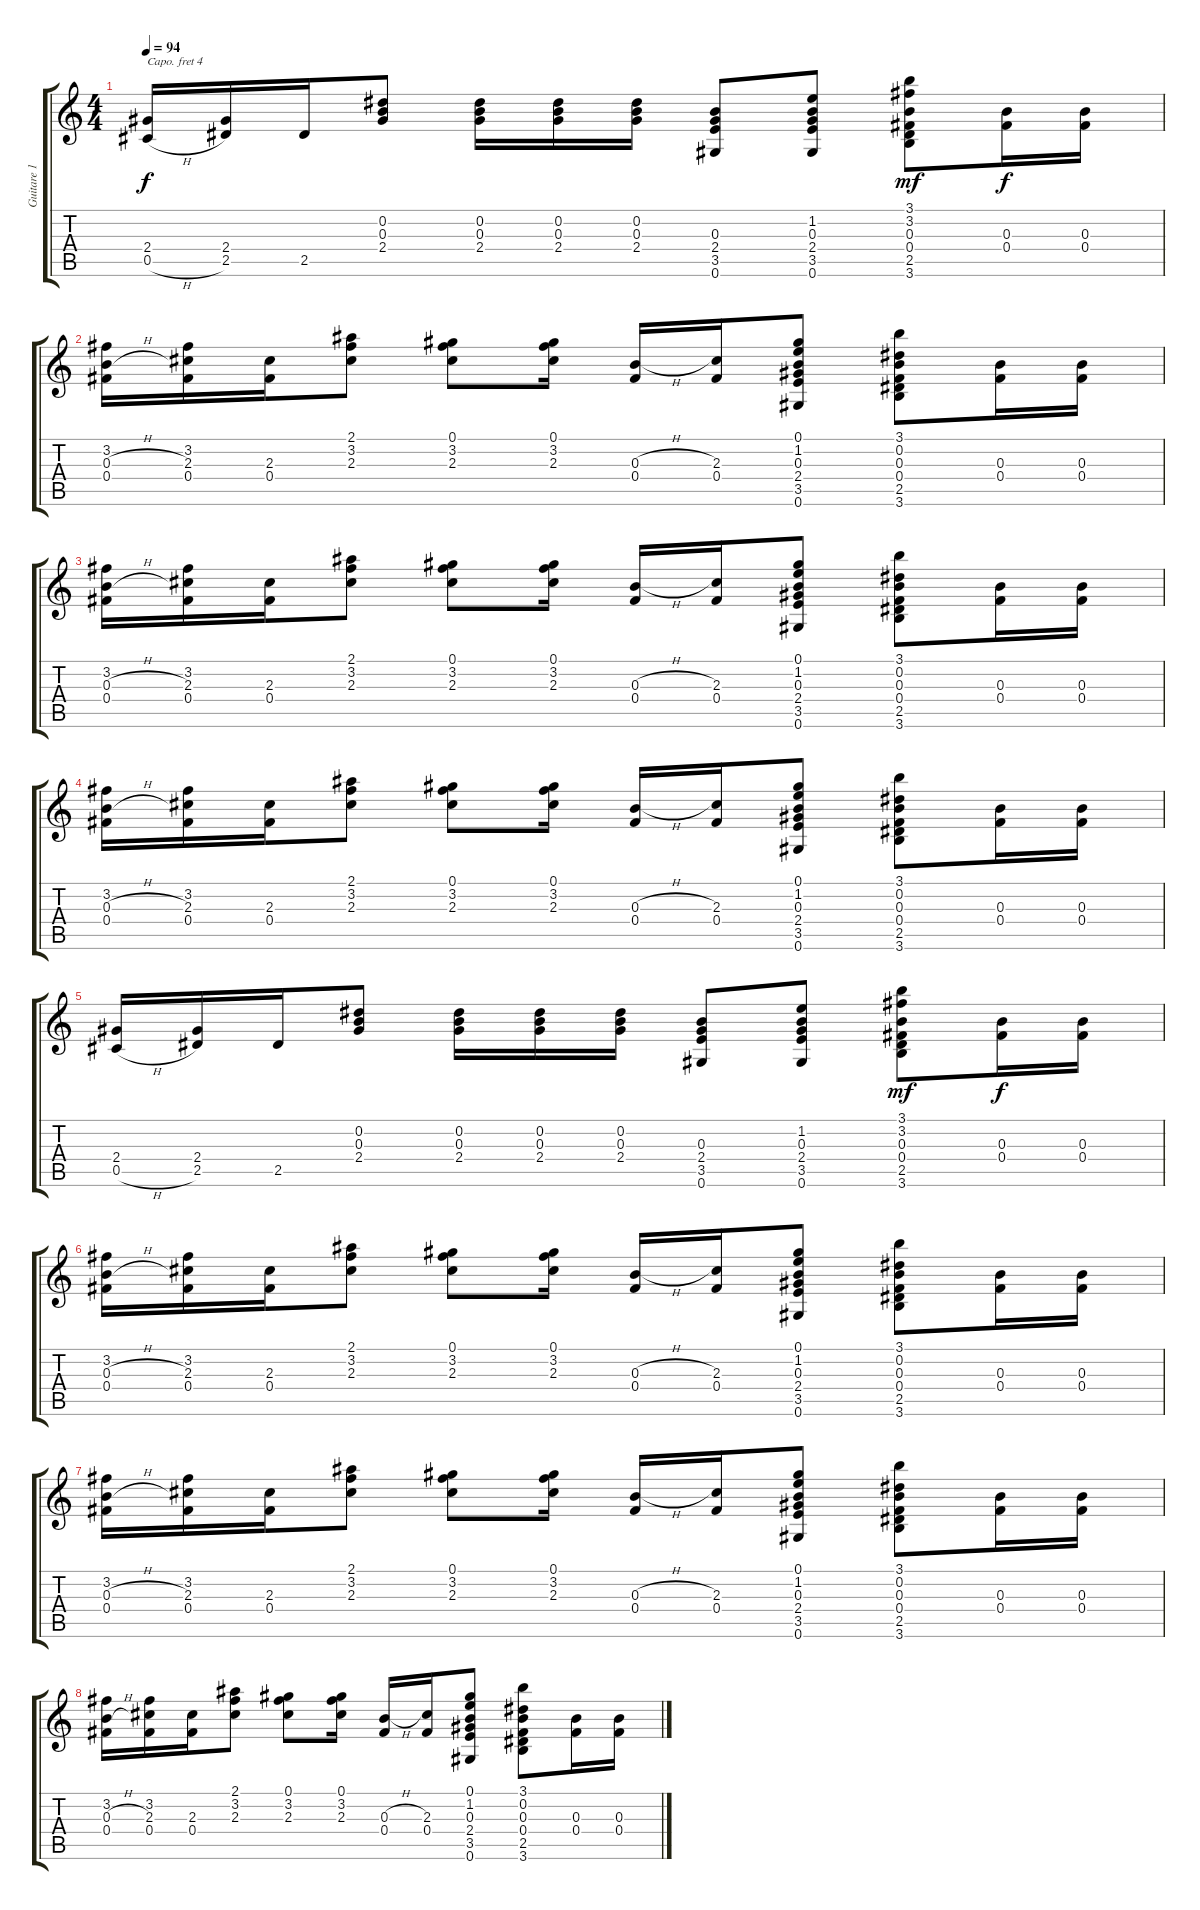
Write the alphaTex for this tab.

\track ("Guitare 1" "Guitare 1") {instrument acousticguitarnylon}
\staff {score tabs}
\capo 4
\tuning (E4 B3 G3 D3 A2 E2) {hide}
\ts (4 4)
\tempo 94
\clef g2
\ks c
(2.4 0.5{h}).16{dy f} (2.4 2.5).16 2.5.16 (0.2 0.3 2.4).8 (0.2 0.3 2.4).16 (0.2 0.3 2.4).16 (0.2 0.3 2.4).16 (0.3 2.4 3.5 0.6).8 (1.2 0.3 2.4 3.5 0.6).8 (3.1 3.2 0.3 0.4 2.5 3.6).8{dy mf} (0.3 0.4).16{dy f} (0.3 0.4).16 |
(3.2 0.3{h} 0.4).16 (3.2 2.3 0.4).16 (2.3 0.4).16 (2.1 3.2 2.3).8 (0.1 3.2 2.3).8 (0.1 3.2 2.3).16 (0.3{h} 0.4).16 (2.3 0.4).16 (0.1 1.2 0.3 2.4 3.5 0.6).8 (3.1 0.2 0.3 0.4 2.5 3.6).8 (0.3 0.4).16 (0.3 0.4).16 |
(3.2 0.3{h} 0.4).16 (3.2 2.3 0.4).16 (2.3 0.4).16 (2.1 3.2 2.3).8 (0.1 3.2 2.3).8 (0.1 3.2 2.3).16 (0.3{h} 0.4).16 (2.3 0.4).16 (0.1 1.2 0.3 2.4 3.5 0.6).8 (3.1 0.2 0.3 0.4 2.5 3.6).8 (0.3 0.4).16 (0.3 0.4).16 |
(3.2 0.3{h} 0.4).16 (3.2 2.3 0.4).16 (2.3 0.4).16 (2.1 3.2 2.3).8 (0.1 3.2 2.3).8 (0.1 3.2 2.3).16 (0.3{h} 0.4).16 (2.3 0.4).16 (0.1 1.2 0.3 2.4 3.5 0.6).8 (3.1 0.2 0.3 0.4 2.5 3.6).8 (0.3 0.4).16 (0.3 0.4).16 |
(2.4 0.5{h}).16 (2.4 2.5).16 2.5.16 (0.2 0.3 2.4).8 (0.2 0.3 2.4).16 (0.2 0.3 2.4).16 (0.2 0.3 2.4).16 (0.3 2.4 3.5 0.6).8 (1.2 0.3 2.4 3.5 0.6).8 (3.1 3.2 0.3 0.4 2.5 3.6).8{dy mf} (0.3 0.4).16{dy f} (0.3 0.4).16 |
(3.2 0.3{h} 0.4).16 (3.2 2.3 0.4).16 (2.3 0.4).16 (2.1 3.2 2.3).8 (0.1 3.2 2.3).8 (0.1 3.2 2.3).16 (0.3{h} 0.4).16 (2.3 0.4).16 (0.1 1.2 0.3 2.4 3.5 0.6).8 (3.1 0.2 0.3 0.4 2.5 3.6).8 (0.3 0.4).16 (0.3 0.4).16 |
(3.2 0.3{h} 0.4).16 (3.2 2.3 0.4).16 (2.3 0.4).16 (2.1 3.2 2.3).8 (0.1 3.2 2.3).8 (0.1 3.2 2.3).16 (0.3{h} 0.4).16 (2.3 0.4).16 (0.1 1.2 0.3 2.4 3.5 0.6).8 (3.1 0.2 0.3 0.4 2.5 3.6).8 (0.3 0.4).16 (0.3 0.4).16 |
(3.2 0.3{h} 0.4).16 (3.2 2.3 0.4).16 (2.3 0.4).16 (2.1 3.2 2.3).8 (0.1 3.2 2.3).8 (0.1 3.2 2.3).16 (0.3{h} 0.4).16 (2.3 0.4).16 (0.1 1.2 0.3 2.4 3.5 0.6).8 (3.1 0.2 0.3 0.4 2.5 3.6).8 (0.3 0.4).16 (0.3 0.4).16
